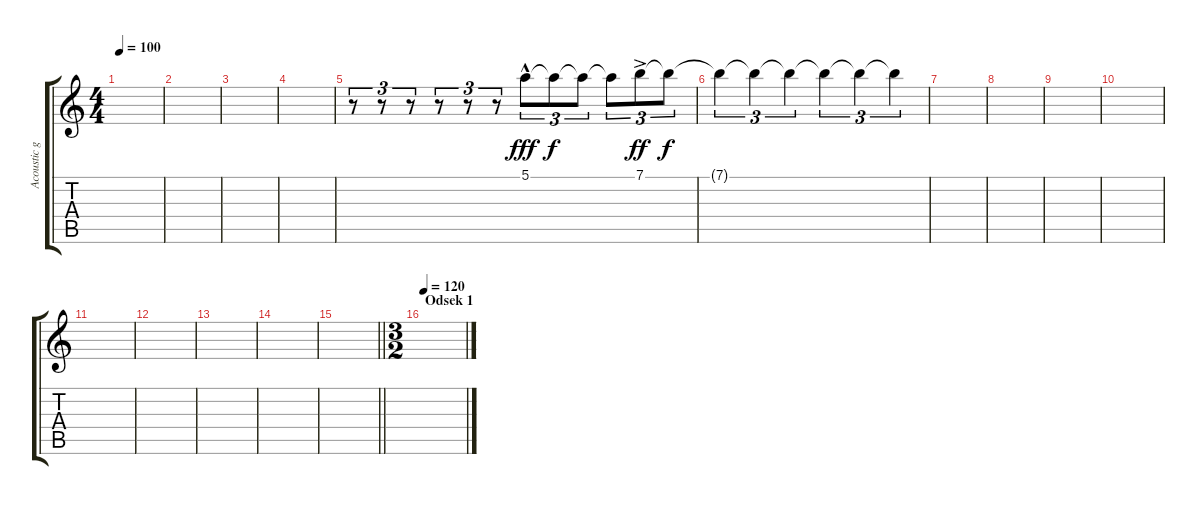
\track ("Acoustic guitar" "Acoustic g") {instrument acousticguitarsteel}
\staff {score tabs}
\tuning (E4 B3 G3 D3 A2 E2) {hide}
\ts (4 4)
\tempo 100
\clef g2
\ks c
|
|
|
|
r.8{tu (3 2)} r.8{tu (3 2)} r.8{tu (3 2)} r.8{tu (3 2)} r.8{tu (3 2)} r.8{tu (3 2)} 5.1{hac}.8{tu (3 2) dy fff} 5.1{t}.8{tu (3 2) dy f} 5.1{t}.8{tu (3 2)} 5.1{t}.8{tu (3 2)} 7.1{ac}.8{tu (3 2) dy ff} 7.1{t}.8{tu (3 2) dy f} |
7.1{t}.4{tu (3 2)} 7.1{t}.4{tu (3 2)} 7.1{t}.4{tu (3 2)} 7.1{t}.4{tu (3 2)} 7.1{t}.4{tu (3 2)} 7.1{t}.4{tu (3 2)} |
|
|
|
|
|
|
|
|
\barLineRight lightlight
|
\ts (3 2)
\section ("" "Odsek 1")
\tempo 120
